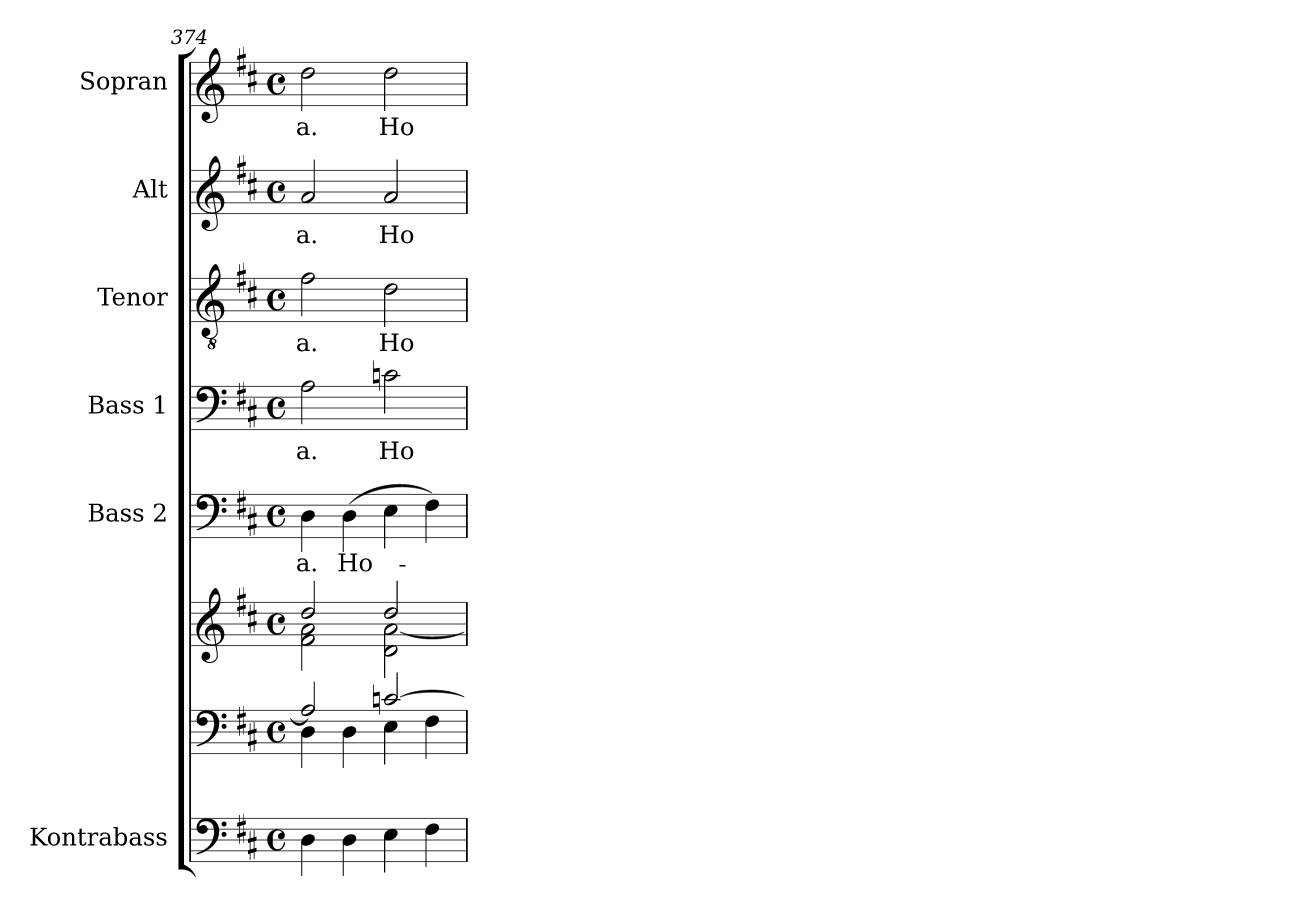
**kern	**kern	**kern	**kern	**text	**kern	**text	**kern	**text	**kern	**text	**kern	**text
*part7	*part6	*part6	*part5	*part5	*part4	*part4	*part3	*part3	*part2	*part2	*part1	*part1
*staff8	*staff7	*staff6	*staff5	*staff5	*staff4	*staff4	*staff3	*staff3	*staff2	*staff2	*staff1	*staff1
*I"Kontrabass	*	*	*I"Bass 2	*	*I"Bass 1	*	*I"Tenor	*	*I"Alt	*	*I"Sopran	*
*I'Kb.	*	*	*I'B. 2	*	*I'B. 1	*	*I'T.	*	*I'A.	*	*I'S.	*
*clefF4	*clefF4	*clefG2	*clefF4	*	*clefF4	*	*clefGv2	*	*clefG2	*	*clefG2	*
*ITrd7c12	*	*	*	*	*	*	*	*	*	*	*	*
*k[f#c#]	*k[f#c#]	*k[f#c#]	*k[f#c#]	*	*k[f#c#]	*	*k[f#c#]	*	*k[f#c#]	*	*k[f#c#]	*
*D:	*D:	*D:	*D:	*	*D:	*	*D:	*	*D:	*	*D:	*
*M4/4	*M4/4	*M4/4	*M4/4	*	*M4/4	*	*M4/4	*	*M4/4	*	*M4/4	*
*met(c)	*met(c)	*met(c)	*met(c)	*	*met(c)	*	*met(c)	*	*met(c)	*	*met(c)	*
=374	=374	=374	=374	=374	=374	=374	=374	=374	=374	=374	=374	=374
*	*^	*^	*	*	*	*	*	*	*	*	*	*
!	!	!	!	!	!	!LO:LY:b	!	!LO:LY:b	!	!LO:LY:b	!	!LO:LY:b	!	!LO:LY:b
4DD\	2A/]	4D\	2dd/	2f#\ 2a\	4D\	-a.	2A\	-a.	2f#\	-a.	2a/	-a.	2dd\	-a.
!	!	!	!	!	!	!LO:LY:b	!	!	!	!	!	!	!	!
4DD\	.	4D\	.	.	(>4D\	Ho-	.	.	.	.	.	.	.	.
!	!	!	!	!	!	!	!	!LO:LY:b	!	!LO:LY:b	!	!LO:LY:b	!	!LO:LY:b
4EE\	[>2cn/	4E\	2dd/	2d\ [<2a\	4E\	.	2cn\	Ho-	2d\	Ho-	2a/	Ho-	2dd\	Ho-
4FF#\	.	4F#\	.	.	4F#\)	.	.	.	.	.	.	.	.	.
*	*v	*v	*	*	*	*	*	*	*	*	*	*	*	*
*	*	*v	*v	*	*	*	*	*	*	*	*	*	*
=	=	=	=	=	=	=	=	=	=	=	=	=
*-	*-	*-	*-	*-	*-	*-	*-	*-	*-	*-	*-	*-
